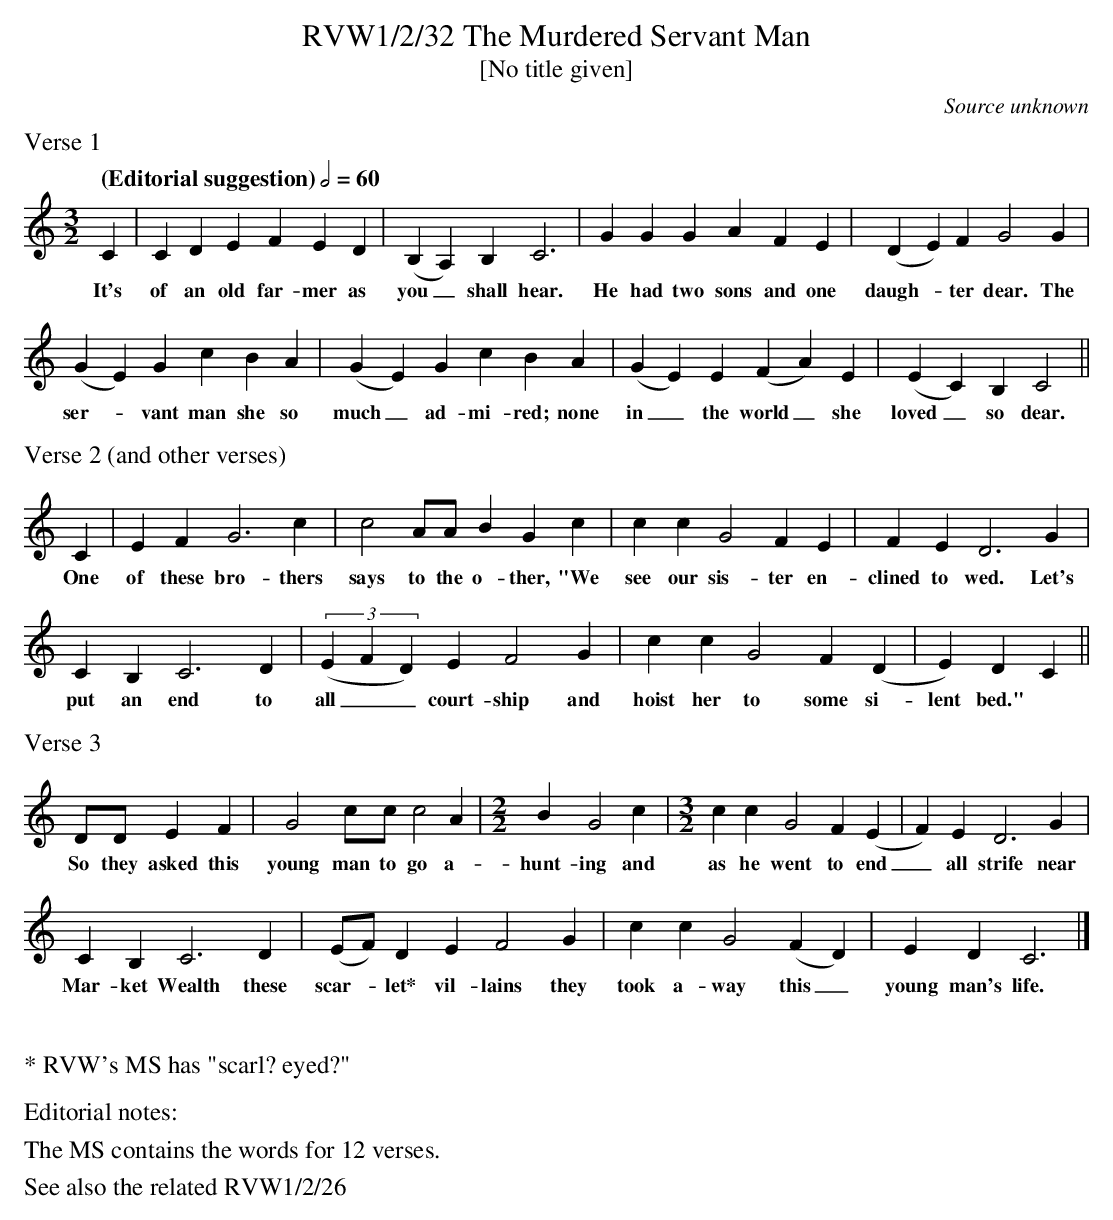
X:1
T:RVW1/2/32 The Murdered Servant Man
T: [No title given]
C:Source unknown
L:1/4
Q:"(Editorial suggestion)" 1/2=60
M:3/2
K:C
%%text Verse 1
C | C D E F E D | (B,A,) B, C3 | G G G A F E | (D E) F G2 G |
w: It's of an old far-mer as you_ shall hear. He had two sons and one daugh-*ter dear. The
(G E) G c B A | (G E) G c B A | (G E) E (FA) E | (E C) B, C2 ||
w: ser-*vant man she so much_ ad-mi-red; none in_ the world_ she loved_ so dear.
%%text
%%text Verse 2 (and other verses)
C | E F G3 c | c2 A/2A/2 B G c | c c G2 F E | F E D3 G |
w: One of these bro-thers says to the o-ther, "We see our sis-ter en-clined to wed. Let's
C B, C3 D | (3 (E F D) E F2 G | c c G2 F (D | E) D C ||
w: put an end to all__ court-ship and hoist her to some si-lent bed."
%%text
%%text Verse 3
D/2D/2 E F | G2 c/2c/2 c2 A |[M:2/2] B G2 c | [M:3/2] c c G2 F (E | F) E D3 G |
w: So they asked this young man to go a-hunt-ing and as he went to end_ all strife near
C B, C3 D | (E/2F/2) D E F2 G | c c G2 (F D) | E D C3 |]
w: Mar-ket Wealth these scar-*let\* vil-lains they took a-way this_ young man's life.
